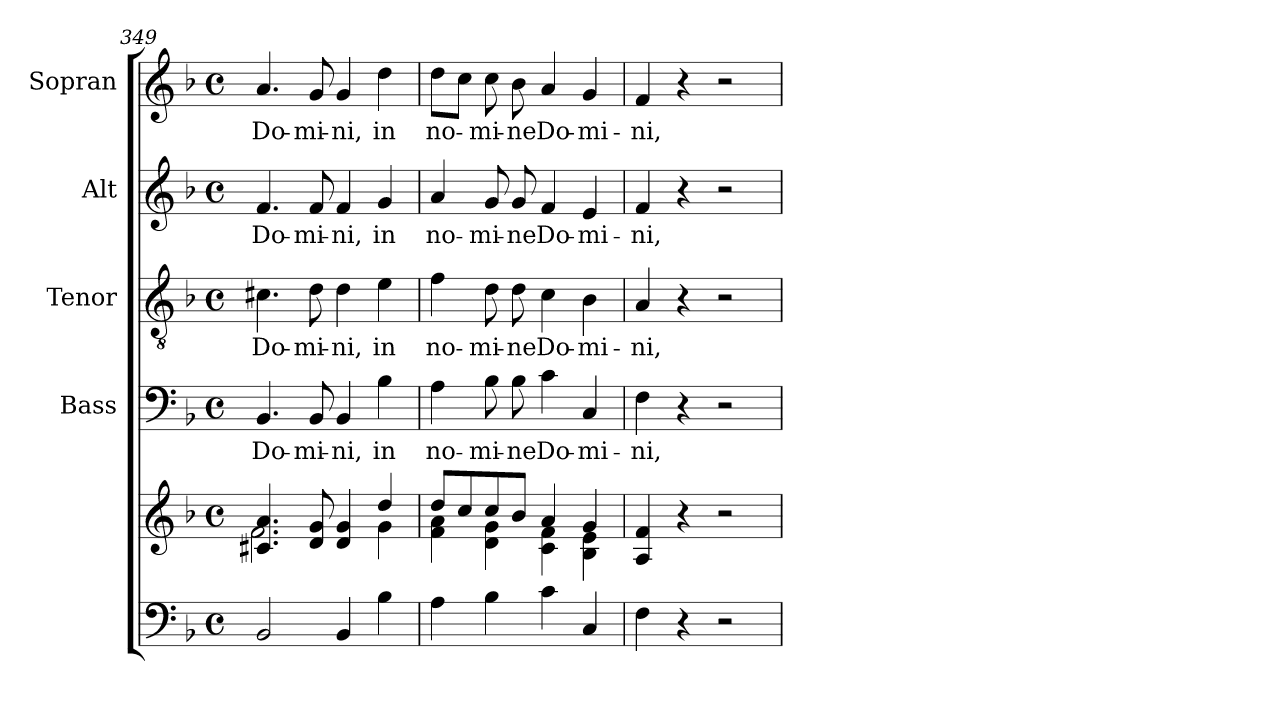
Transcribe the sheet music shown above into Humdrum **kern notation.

**kern	**kern	**kern	**text	**kern	**text	**kern	**text	**kern	**text
*part5	*part5	*part4	*part4	*part3	*part3	*part2	*part2	*part1	*part1
*staff6	*staff5	*staff4	*staff4	*staff3	*staff3	*staff2	*staff2	*staff1	*staff1
*	*	*I"Bass	*	*I"Tenor	*	*I"Alt	*	*I"Sopran	*
*	*	*I'B.	*	*I'T.	*	*I'A.	*	*I'S.	*
*clefF4	*clefG2	*clefF4	*	*clefGv2	*	*clefG2	*	*clefG2	*
*k[b-]	*k[b-]	*k[b-]	*	*k[b-]	*	*k[b-]	*	*k[b-]	*
*F:	*F:	*F:	*	*F:	*	*F:	*	*F:	*
*M4/4	*M4/4	*M4/4	*	*M4/4	*	*M4/4	*	*M4/4	*
*met(c)	*met(c)	*met(c)	*	*met(c)	*	*met(c)	*	*met(c)	*
=349	=349	=349	=349	=349	=349	=349	=349	=349	=349
*	*^	*	*	*	*	*	*	*	*
!	!	!	!	!LO:LY:b	!	!LO:LY:b	!	!LO:LY:b	!	!LO:LY:b
2BB-/	4.c#X/ 4.a/	2.f\	4.BB-/	Do-	4.c#X\	Do-	4.f/	Do-	4.a/	Do-
!	!	!	!	!LO:LY:b	!	!LO:LY:b	!	!LO:LY:b	!	!LO:LY:b
.	8d/ 8g/	.	8BB-/	-mi-	8d\	-mi-	8f/	-mi-	8g/	-mi-
!	!	!	!	!LO:LY:b	!	!LO:LY:b	!	!LO:LY:b	!	!LO:LY:b
4BB-/	4d/ 4g/	.	4BB-/	-ni,	4d\	-ni,	4f/	-ni,	4g/	-ni,
!	!	!	!	!LO:LY:b	!	!LO:LY:b	!	!LO:LY:b	!	!LO:LY:b
4B-\	4dd/	4g\	4B-\	in	4e\	in	4g/	in	4dd\	in
!!LO:LB:g=z
=350	=350	=350	=350	=350	=350	=350	=350	=350	=350	=350
!	!	!	!	!LO:LY:b	!	!LO:LY:b	!	!LO:LY:b	!	!LO:LY:b
4A\	8dd/L	4f\ 4a\	4A\	no-	4f\	no-	4a/	no-	8dd\L	no-
.	8cc/	.	.	.	.	.	.	.	8cc\J	.
!	!	!	!	!LO:LY:b	!	!LO:LY:b	!	!LO:LY:b	!	!LO:LY:b
4B-\	8cc/	4d\ 4g\	8B-\	-mi-	8d\	-mi-	8g/	-mi-	8cc\	-mi-
!	!	!	!	!LO:LY:b	!	!LO:LY:b	!	!LO:LY:b	!	!LO:LY:b
.	8b-/J	.	8B-\	-ne	8d\	-ne	8g/	-ne	8b-\	-ne
!	!	!	!	!LO:LY:b	!	!LO:LY:b	!	!LO:LY:b	!	!LO:LY:b
4c\	4a/	4c\ 4f\	4c\	Do-	4c\	Do-	4f/	Do-	4a/	Do-
!	!	!	!	!LO:LY:b	!	!LO:LY:b	!	!LO:LY:b	!	!LO:LY:b
4C/	4g/	4B-\ 4e\	4C/	-mi-	4B-\	-mi-	4e/	-mi-	4g/	-mi-
=351	=351	=351	=351	=351	=351	=351	=351	=351	=351	=351
!	!	!	!	!LO:LY:b	!	!LO:LY:b	!	!LO:LY:b	!	!LO:LY:b
*	*v	*v	*	*	*	*	*	*	*	*
4F\	4A/ 4f/	4F\	-ni,	4A/	-ni,	4f/	-ni,	4f/	-ni,
4r	4r	4r	.	4r	.	4r	.	4r	.
2r	2r	2r	.	2r	.	2r	.	2r	.
=	=	=	=	=	=	=	=	=	=
*-	*-	*-	*-	*-	*-	*-	*-	*-	*-
